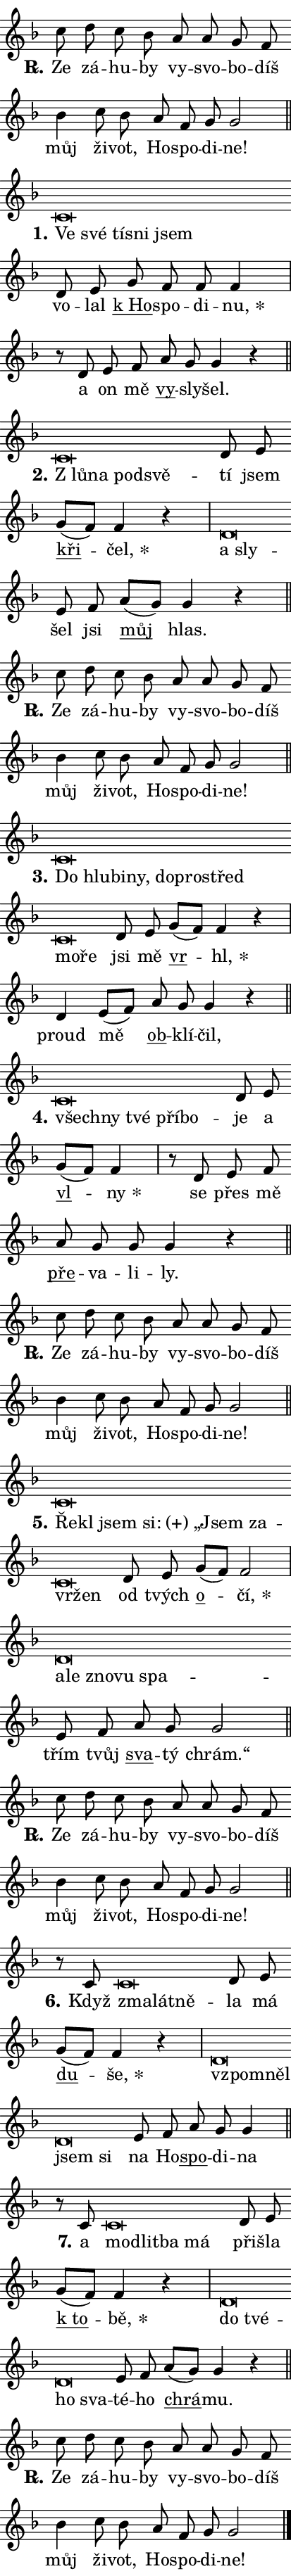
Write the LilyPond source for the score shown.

\version "2.24.0"
\header { tagline = "" }
\paper {
  indent = 0\cm
  top-margin = 0\cm
  right-margin = 0\cm
  bottom-margin = 0\cm
  left-margin = 0\cm
  paper-width = 7\cm
  page-breaking = #ly:one-page-breaking
  system-system-spacing.basic-distance = #11
  score-system-spacing.basic-distance = #11
  ragged-last = ##f
}


%% Author: Thomas Morley
%% https://lists.gnu.org/archive/html/lilypond-user/2020-05/msg00002.html
#(define (line-position grob)
"Returns position of @var[grob} in current system:
   @code{'start}, if at first time-step
   @code{'end}, if at last time-step
   @code{'middle} otherwise
"
  (let* ((col (ly:item-get-column grob))
         (ln (ly:grob-object col 'left-neighbor))
         (rn (ly:grob-object col 'right-neighbor))
         (col-to-check-left (if (ly:grob? ln) ln col))
         (col-to-check-right (if (ly:grob? rn) rn col))
         (break-dir-left
           (and
             (ly:grob-property col-to-check-left 'non-musical #f)
             (ly:item-break-dir col-to-check-left)))
         (break-dir-right
           (and
             (ly:grob-property col-to-check-right 'non-musical #f)
             (ly:item-break-dir col-to-check-right))))
        (cond ((eqv? 1 break-dir-left) 'start)
              ((eqv? -1 break-dir-right) 'end)
              (else 'middle))))

#(define (tranparent-at-line-position vctor)
  (lambda (grob)
  "Relying on @code{line-position} select the relevant enry from @var{vctor}.
Used to determine transparency,"
    (case (line-position grob)
      ((end) (not (vector-ref vctor 0)))
      ((middle) (not (vector-ref vctor 1)))
      ((start) (not (vector-ref vctor 2))))))

noteHeadBreakVisibility =
#(define-music-function (break-visibility)(vector?)
"Makes @code{NoteHead}s transparent relying on @var{break-visibility}"
#{
  \override NoteHead.transparent =
    #(tranparent-at-line-position break-visibility)
#})

#(define delete-ledgers-for-transparent-note-heads
  (lambda (grob)
    "Reads whether a @code{NoteHead} is transparent.
If so this @code{NoteHead} is removed from @code{'note-heads} from
@var{grob}, which is supposed to be @code{LedgerLineSpanner}.
As a result ledgers are not printed for this @code{NoteHead}"
    (let* ((nhds-array (ly:grob-object grob 'note-heads))
           (nhds-list
             (if (ly:grob-array? nhds-array)
                 (ly:grob-array->list nhds-array)
                 '()))
           ;; Relies on the transparent-property being done before
           ;; Staff.LedgerLineSpanner.after-line-breaking is executed.
           ;; This is fragile ...
           (to-keep
             (remove
               (lambda (nhd)
                 (ly:grob-property nhd 'transparent #f))
               nhds-list)))
      ;; TODO find a better method to iterate over grob-arrays, similiar
      ;; to filter/remove etc for lists
      ;; For now rebuilt from scratch
      (set! (ly:grob-object grob 'note-heads)  '())
      (for-each
        (lambda (nhd)
          (ly:pointer-group-interface::add-grob grob 'note-heads nhd))
        to-keep))))

hideNotes = {
  \noteHeadBreakVisibility #begin-of-line-visible
}
unHideNotes = {
  \noteHeadBreakVisibility #all-visible
}

% work-around for resetting accidentals
% https://lilypond.org/doc/v2.23/Documentation/notation/displaying-rhythms#unmetered-music
cadenzaMeasure = {
  \cadenzaOff
  \partial 1024 s1024
  \cadenzaOn
}

#(define-markup-command (accent layout props text) (markup?)
  "Underline accented syllable"
  (interpret-markup layout props
    #{\markup \override #'(offset . 4.3) \underline { #text }#}))

responsum = \markup \concat {
  "R" \hspace #-1.05 \path #0.1 #'((moveto 0 0.07) (lineto 0.9 0.8)) \hspace #0.05 "."
}

\layout {
    \context {
        \Staff
        \remove "Time_signature_engraver"
        \override LedgerLineSpanner.after-line-breaking = #delete-ledgers-for-transparent-note-heads
    }
    \context {
        \Voice {
            \override NoteHead.output-attributes = #'((class . "notehead"))
            \override Hairpin.height = #0.55
        }
    }
    \context {
        \Lyrics {
            \override StanzaNumber.output-attributes = #'((class . "stanzanumber"))
            \override LyricSpace.minimum-distance = #0.9
            \override LyricText.font-name = #"TeX Gyre Schola"
            \override LyricText.font-size = 1
            \override StanzaNumber.font-name = #"TeX Gyre Schola Bold"
            \override StanzaNumber.font-size = 1
        }
    }
}

% magnetic-lyrics.ily
%
%   written by
%     Jean Abou Samra <jean@abou-samra.fr>
%     Werner Lemberg <wl@gnu.org>
%
%   adapted by
%     Jiri Hon <jiri.hon@gmail.com>
%
% Version 2022-Apr-15

% https://www.mail-archive.com/lilypond-user@gnu.org/msg149350.html

#(define (Left_hyphen_pointer_engraver context)
   "Collect syllable-hyphen-syllable occurrences in lyrics and store
them in properties.  This engraver only looks to the left.  For
example, if the lyrics input is @code{foo -- bar}, it does the
following.

@itemize @bullet
@item
Set the @code{text} property of the @code{LyricHyphen} grob between
@q{foo} and @q{bar} to @code{foo}.

@item
Set the @code{left-hyphen} property of the @code{LyricText} grob with
text @q{foo} to the @code{LyricHyphen} grob between @q{foo} and
@q{bar}.
@end itemize

Use this auxiliary engraver in combination with the
@code{lyric-@/text::@/apply-@/magnetic-@/offset!} hook."
   (let ((hyphen #f)
         (text #f))
     (make-engraver
      (acknowledgers
       ((lyric-syllable-interface engraver grob source-engraver)
        (set! text grob)))
      (end-acknowledgers
       ((lyric-hyphen-interface engraver grob source-engraver)
        ;(when (not (grob::has-interface grob 'lyric-space-interface))
          (set! hyphen grob)));)
      ((stop-translation-timestep engraver)
       (when (and text hyphen)
         (ly:grob-set-object! text 'left-hyphen hyphen))
       (set! text #f)
       (set! hyphen #f)))))

#(define (lyric-text::apply-magnetic-offset! grob)
   "If the space between two syllables is less than the value in
property @code{LyricText@/.details@/.squash-threshold}, move the right
syllable to the left so that it gets concatenated with the left
syllable.

Use this function as a hook for
@code{LyricText@/.after-@/line-@/breaking} if the
@code{Left_@/hyphen_@/pointer_@/engraver} is active."
   (let ((hyphen (ly:grob-object grob 'left-hyphen #f)))
     (when hyphen
       (let ((left-text (ly:spanner-bound hyphen LEFT)))
         (when (grob::has-interface left-text 'lyric-syllable-interface)
           (let* ((common (ly:grob-common-refpoint grob left-text X))
                  (this-x-ext (ly:grob-extent grob common X))
                  (left-x-ext
                   (begin
                     ;; Trigger magnetism for left-text.
                     (ly:grob-property left-text 'after-line-breaking)
                     (ly:grob-extent left-text common X)))
                  ;; `delta` is the gap width between two syllables.
                  (delta (- (interval-start this-x-ext)
                            (interval-end left-x-ext)))
                  (details (ly:grob-property grob 'details))
                  (threshold (assoc-get 'squash-threshold details 0.2)))
             (when (< delta threshold)
               (let* (;; We have to manipulate the input text so that
                      ;; ligatures crossing syllable boundaries are not
                      ;; disabled.  For languages based on the Latin
                      ;; script this is essentially a beautification.
                      ;; However, for non-Western scripts it can be a
                      ;; necessity.
                      (lt (ly:grob-property left-text 'text))
                      (rt (ly:grob-property grob 'text))
                      (is-space (grob::has-interface hyphen 'lyric-space-interface))
                      (space (if is-space " " ""))
                      (space-markup (grob-interpret-markup grob " "))
                      (space-size (interval-length (ly:stencil-extent space-markup X)))
                      (extra-delta (if is-space space-size 0))
                      ;; Append new syllable.
                      (ltrt-space (if (and (string? lt) (string? rt))
                                (string-append lt space rt)
                                (make-concat-markup (list lt space rt))))
                      ;; Right-align `ltrt` to the right side.
                      (ltrt-space-markup (grob-interpret-markup
                               grob
                               (make-translate-markup
                                (cons (interval-length this-x-ext) 0)
                                (make-right-align-markup ltrt-space)))))
                 (begin
                   ;; Don't print `left-text`.
                   (ly:grob-set-property! left-text 'stencil #f)
                   ;; Set text and stencil (which holds all collected
                   ;; syllables so far) and shift it to the left.
                   (ly:grob-set-property! grob 'text ltrt-space)
                   (ly:grob-set-property! grob 'stencil ltrt-space-markup)
                   (ly:grob-translate-axis! grob (- (- delta extra-delta)) X))))))))))


#(define (lyric-hyphen::displace-bounds-first grob)
   ;; Make very sure this callback isn't triggered too early.
   (let ((left (ly:spanner-bound grob LEFT))
         (right (ly:spanner-bound grob RIGHT)))
     (ly:grob-property left 'after-line-breaking)
     (ly:grob-property right 'after-line-breaking)
     (ly:lyric-hyphen::print grob)))

squashThreshold = #0.4

\layout {
  \context {
    \Lyrics
    \consists #Left_hyphen_pointer_engraver
    \override LyricText.after-line-breaking =
      #lyric-text::apply-magnetic-offset!
    \override LyricHyphen.stencil = #lyric-hyphen::displace-bounds-first
    \override LyricText.details.squash-threshold = \squashThreshold
    \override LyricHyphen.minimum-distance = 0
    \override LyricHyphen.minimum-length = \squashThreshold
  }
}

squash = \override LyricText.details.squash-threshold = 9999
unSquash = \override LyricText.details.squash-threshold = \squashThreshold

left = \override LyricText.self-alignment-X = #LEFT
unLeft = \revert LyricText.self-alignment-X

starOffset = #(lambda (grob) 
                (let ((x_offset (ly:self-alignment-interface::aligned-on-x-parent grob)))
                  (if (= x_offset 0) 0 (+ x_offset 1.2))))

star = #(define-music-function (syllable)(string?)
"Append star separator at the end of a syllable"
#{
  \once \override LyricText.X-offset = #starOffset
  \lyricmode { \markup {
    #syllable
    \override #'((font-name . "TeX Gyre Schola Bold")) \hspace #0.2 \lower #0.65 \larger "*"
  } }
#})

starAccent = #(define-music-function (syllable)(string?)
"Append star separator at the end of a syllable and make accent"
#{
  \once \override LyricText.X-offset = #starOffset
  \lyricmode { \markup {
    \accent #syllable
    \override #'((font-name . "TeX Gyre Schola Bold")) \hspace #0.2 \lower #0.65 \larger "*"
  } }
#})

breath = #(define-music-function (syllable)(string?)
"Append breathing indicator at the end of a syllable"
#{
  \lyricmode { \markup { #syllable "+" } }
#})

optionalBreath = #(define-music-function (syllable)(string?)
"Append optional breathing indicator at the end of a syllable"
#{
  \lyricmode { \markup { #syllable "(+)" } }
#})


\score {
    <<
        \new Voice = "melody" { \cadenzaOn \key f \major \relative { c''8 d c bes \bar "" a a \bar "" g f \bar "" bes4 \bar "" c8 bes \bar "" a f g g2 \cadenzaMeasure \bar "||" \break } }
        \new Lyrics \lyricsto "melody" { \lyricmode { \set stanza = \responsum
Ze zá -- hu -- by vy -- svo -- bo -- díš můj ži -- vot, Ho -- spo -- di -- ne! } }
    >>
    \layout {}
}

\score {
    <<
        \new Voice = "melody" { \cadenzaOn \key f \major \relative { c'\breve*1/16 \hideNotes \breve*1/16 \bar "" \breve*1/16 \bar "" \breve*1/16 \breve*1/16 \bar "" \unHideNotes d8 e \bar "" g f f f4 \cadenzaMeasure \bar "|" r8 d8 e8 f \bar "" a g g4 r \cadenzaMeasure \bar "||" \break } }
        \new Lyrics \lyricsto "melody" { \lyricmode { \set stanza = "1."
\left Ve \squash své tí -- sni jsem \unLeft \unSquash vo -- lal \markup \accent "k Ho" -- spo -- di -- \star nu, a on mě \markup \accent vy -- sly -- šel. } }
    >>
    \layout {}
}

\score {
    <<
        \new Voice = "melody" { \cadenzaOn \key f \major \relative { c'\breve*1/16 \hideNotes \breve*1/16 \bar "" \breve*1/16 \breve*1/16 \bar "" \unHideNotes d8 e \bar "" g[( f)] f4 r \cadenzaMeasure \bar "|" d\breve*1/16 \hideNotes \breve*1/16 \bar "" \unHideNotes e8 f \bar "" a[( g)] g4 r \cadenzaMeasure \bar "||" \break } }
        \new Lyrics \lyricsto "melody" { \lyricmode { \set stanza = "2."
\left "Z lů" -- \squash na pod -- svě -- \unLeft \unSquash tí jsem \markup \accent kři -- \star čel, \left a \squash sly -- \unLeft \unSquash šel jsi \markup \accent můj hlas. } }
    >>
    \layout {}
}

\score {
    <<
        \new Voice = "melody" { \cadenzaOn \key f \major \relative { c''8 d c bes \bar "" a a \bar "" g f \bar "" bes4 \bar "" c8 bes \bar "" a f g g2 \cadenzaMeasure \bar "||" \break } }
        \new Lyrics \lyricsto "melody" { \lyricmode { \set stanza = \responsum
Ze zá -- hu -- by vy -- svo -- bo -- díš můj ži -- vot, Ho -- spo -- di -- ne! } }
    >>
    \layout {}
}

\score {
    <<
        \new Voice = "melody" { \cadenzaOn \key f \major \relative { c'\breve*1/16 \hideNotes \breve*1/16 \bar "" \breve*1/16 \bar "" \breve*1/16 \bar "" \breve*1/16 \bar "" \breve*1/16 \bar "" \breve*1/16 \bar "" \breve*1/16 \breve*1/16 \bar "" \unHideNotes d8 e \bar "" g[( f)] f4 r \cadenzaMeasure \bar "|" d4 e8[( f)] \bar "" a g g4 r \cadenzaMeasure \bar "||" \break } }
        \new Lyrics \lyricsto "melody" { \lyricmode { \set stanza = "3."
\left Do \squash hlu -- bi -- ny, do -- pro -- střed mo -- ře \unLeft \unSquash jsi mě \markup \accent vr -- \star hl, proud mě \markup \accent ob -- klí -- čil, } }
    >>
    \layout {}
}

\score {
    <<
        \new Voice = "melody" { \cadenzaOn \key f \major \relative { c'\breve*1/16 \hideNotes \breve*1/16 \bar "" \breve*1/16 \bar "" \breve*1/16 \breve*1/16 \bar "" \unHideNotes d8 e \bar "" g[( f)] f4 \cadenzaMeasure \bar "|" r8 d8 e8 f \bar "" a g g g4 r \cadenzaMeasure \bar "||" \break } }
        \new Lyrics \lyricsto "melody" { \lyricmode { \set stanza = "4."
\left všech -- \squash ny tvé pří -- bo -- \unLeft \unSquash je a \markup \accent vl -- \star ny se přes mě \markup \accent pře -- va -- li -- ly. } }
    >>
    \layout {}
}

\score {
    <<
        \new Voice = "melody" { \cadenzaOn \key f \major \relative { c''8 d c bes \bar "" a a \bar "" g f \bar "" bes4 \bar "" c8 bes \bar "" a f g g2 \cadenzaMeasure \bar "||" \break } }
        \new Lyrics \lyricsto "melody" { \lyricmode { \set stanza = \responsum
Ze zá -- hu -- by vy -- svo -- bo -- díš můj ži -- vot, Ho -- spo -- di -- ne! } }
    >>
    \layout {}
}

\score {
    <<
        \new Voice = "melody" { \cadenzaOn \key f \major \relative { c'\breve*1/16 \hideNotes \breve*1/16 \bar "" \breve*1/16 \bar "" \breve*1/16 \bar "" \breve*1/16 \bar "" \breve*1/16 \bar "" \breve*1/16 \breve*1/16 \bar "" \unHideNotes d8 e \bar "" g[( f)] f2 \cadenzaMeasure \bar "|" d\breve*1/16 \hideNotes \breve*1/16 \bar "" \breve*1/16 \bar "" \breve*1/16 \breve*1/16 \bar "" \unHideNotes e8 f \bar "" a g g2 \cadenzaMeasure \bar "||" \break } }
        \new Lyrics \lyricsto "melody" { \lyricmode { \set stanza = "5."
\left Ře -- \squash kl jsem \optionalBreath si: „Jsem za -- vr -- žen \unLeft \unSquash od tvých \markup \accent o -- \star čí, \left a -- \squash le zno -- vu spa -- \unLeft \unSquash třím tvůj \markup \accent sva -- tý chrám.“ } }
    >>
    \layout {}
}

\score {
    <<
        \new Voice = "melody" { \cadenzaOn \key f \major \relative { c''8 d c bes \bar "" a a \bar "" g f \bar "" bes4 \bar "" c8 bes \bar "" a f g g2 \cadenzaMeasure \bar "||" \break } }
        \new Lyrics \lyricsto "melody" { \lyricmode { \set stanza = \responsum
Ze zá -- hu -- by vy -- svo -- bo -- díš můj ži -- vot, Ho -- spo -- di -- ne! } }
    >>
    \layout {}
}

\score {
    <<
        \new Voice = "melody" { \cadenzaOn \key f \major \relative { r8 c'8 c\breve*1/16 \hideNotes \breve*1/16 \breve*1/16 \bar "" \unHideNotes d8 e \bar "" g[( f)] f4 r \cadenzaMeasure \bar "|" d\breve*1/16 \hideNotes \breve*1/16 \bar "" \breve*1/16 \breve*1/16 \bar "" \unHideNotes e8 f \bar "" a g g4 \cadenzaMeasure \bar "||" \break } }
        \new Lyrics \lyricsto "melody" { \lyricmode { \set stanza = "6."
Když \left zma -- \squash lát -- ně -- \unLeft \unSquash la má \markup \accent du -- \star še, \left vzpo -- \squash mněl jsem si \unLeft \unSquash na Ho -- \markup \accent spo -- di -- na } }
    >>
    \layout {}
}

\score {
    <<
        \new Voice = "melody" { \cadenzaOn \key f \major \relative { r8 c'8 c\breve*1/16 \hideNotes \breve*1/16 \bar "" \breve*1/16 \breve*1/16 \bar "" \unHideNotes d8 e \bar "" g[( f)] f4 r \cadenzaMeasure \bar "|" d\breve*1/16 \hideNotes \breve*1/16 \bar "" \breve*1/16 \breve*1/16 \bar "" \unHideNotes e8 f \bar "" a[( g)] g4 r \cadenzaMeasure \bar "||" \break } }
        \new Lyrics \lyricsto "melody" { \lyricmode { \set stanza = "7."
a \left mo -- \squash dlit -- ba má \unLeft \unSquash při -- šla \markup \accent "k to" -- \star bě, \left do \squash tvé -- ho sva -- \unLeft \unSquash té -- ho \markup \accent chrá -- mu. } }
    >>
    \layout {}
}

\score {
    <<
        \new Voice = "melody" { \cadenzaOn \key f \major \relative { c''8 d c bes \bar "" a a \bar "" g f \bar "" bes4 \bar "" c8 bes \bar "" a f g g2 \cadenzaMeasure \bar "||" \break } \bar "|." }
        \new Lyrics \lyricsto "melody" { \lyricmode { \set stanza = \responsum
Ze zá -- hu -- by vy -- svo -- bo -- díš můj ži -- vot, Ho -- spo -- di -- ne! } }
    >>
    \layout {}
}
